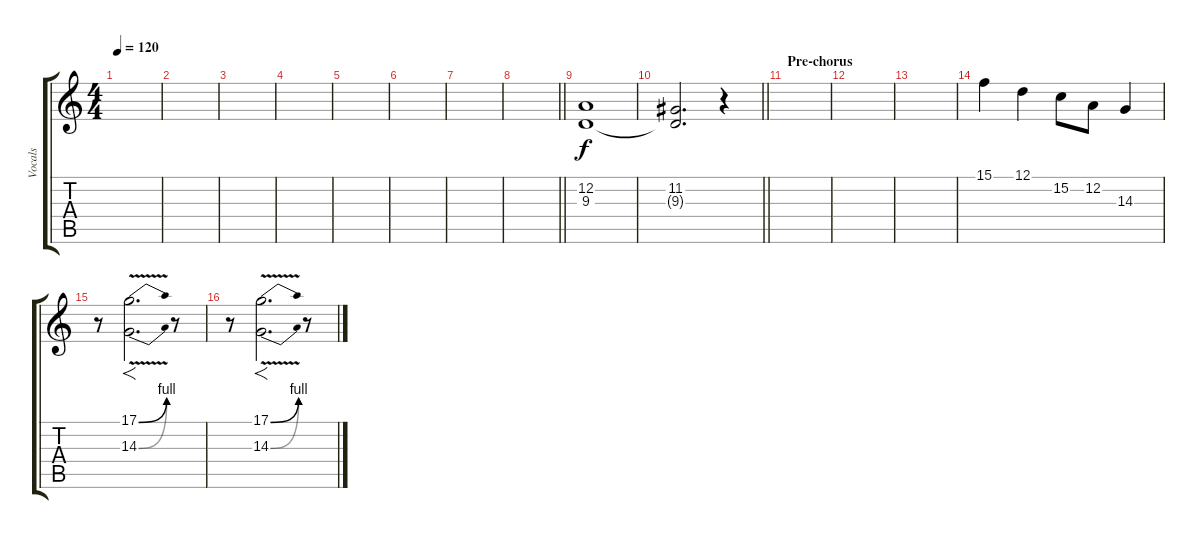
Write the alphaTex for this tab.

\track ("Vocals" "Vocals") {instrument baritonesax}
\staff {score tabs}
\tuning (D4 A3 F3 C3 G2 C2) {hide}
\ts (4 4)
\tempo 120
\clef g2
\ks c
|
|
|
|
|
|
|
\barLineRight lightlight
|
(12.2 9.3).1 |
\barLineRight lightlight
(11.2 9.3{t}).2{d} r.4 |
\section ("" "Pre-chorus")
|
|
|
15.1.4 12.1.4 15.2.8 12.2.8 14.3.4 |
r.8 (17.1{be (bend 0 0 60 4)} 14.3{be (bend 0 0 60 4) v}).2{f d} r.8 |
r.8 (17.1{be (bend 0 0 60 4)} 14.3{be (bend 0 0 60 4) v}).2{f d} r.8
